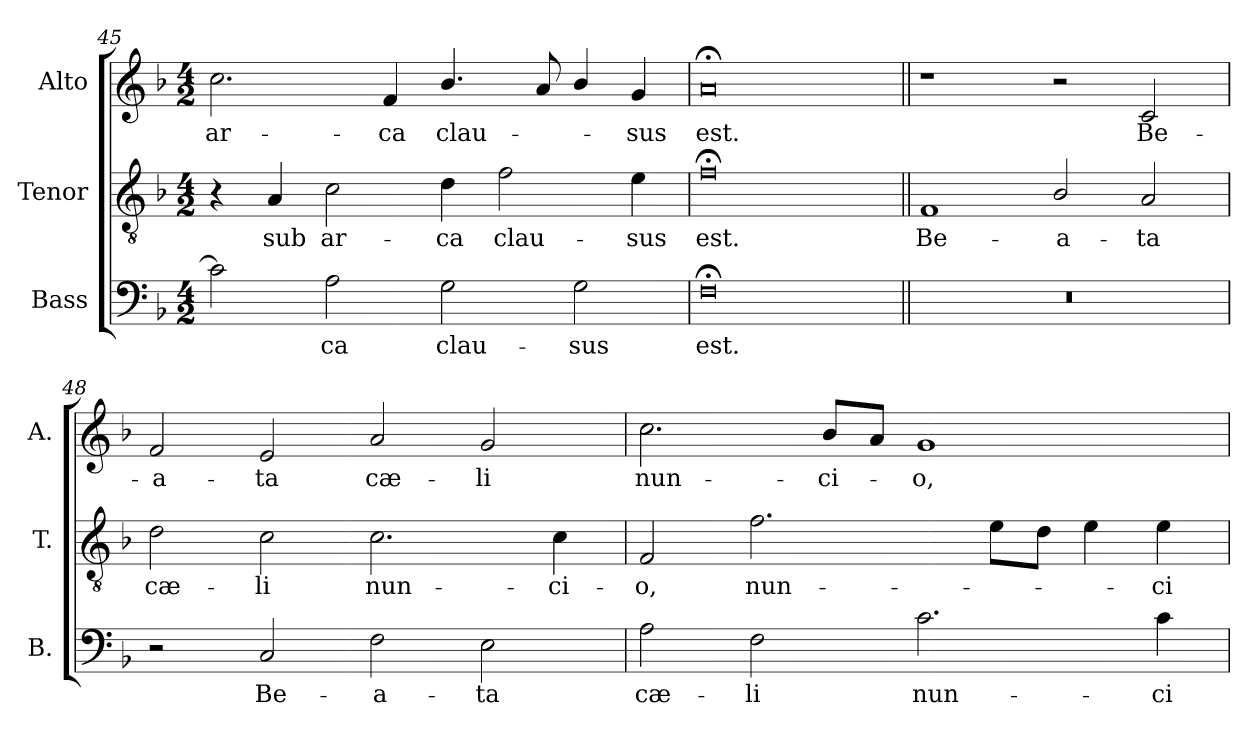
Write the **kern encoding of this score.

**kern	**text	**kern	**text	**kern	**text
*part3	*part3	*part2	*part2	*part1	*part1
*staff3	*staff3	*staff2	*staff2	*staff1	*staff1
*I"Bass	*	*I"Tenor	*	*I"Alto	*
*I'B.	*	*I'T.	*	*I'A.	*
*clefF4	*	*clefGv2	*	*clefG2	*
*	*	*ITrd7c12	*	*	*
*k[b-]	*	*k[b-]	*	*k[b-]	*
*F:	*	*F:	*	*F:	*
*M4/2	*	*M4/2	*	*M4/2	*
=45	=45	=45	=45	=45	=45
!	!	!	!	!	!LO:LY:b:color=#000000
2ci\]	.	4r	.	2.cci\	ar-
!	!	!	!LO:LY:b:color=#000000	!	!
.	.	4AAi/	sub	.	.
!	!LO:LY:b:color=#000000	!	!	!	!
!	!	!	!LO:LY:b:color=#000000	!	!
2Ai\	-ca	2Ci\	ar-	.	.
!	!	!	!	!	!LO:LY:b:color=#000000
.	.	.	.	4fi/	-ca
!	!LO:LY:b:color=#000000	!	!	!	!
!	!	!	!LO:LY:b:color=#000000	!	!
!	!	!	!	!	!LO:LY:b:color=#000000
2Gi\	clau-	4Di\	-ca	4.b-i/	clau-
!	!	!	!LO:LY:b:color=#000000	!	!
.	.	2Fi\	clau-	.	.
.	.	.	.	8ai/	.
!	!LO:LY:b:color=#000000	!	!	!	!
2Gi\	-sus	.	.	4b-i/	.
!	!	!	!LO:LY:b:color=#000000	!	!
!	!	!	!	!	!LO:LY:b:color=#000000
.	.	4Ei\	-sus	4gi/	-sus
=46	=46	=46	=46	=46	=46
!	!LO:LY:b:color=#000000	!	!	!	!
!	!	!	!LO:LY:b:color=#000000	!	!
!	!	!	!	!	!LO:LY:b:color=#000000
0F;i	est.	0F;i	est.	0a;i	est.
!!LO:PB:g=z
=47||	=47||	=47||	=47||	=47||	=47||
!LO:N:vis=1	!	!	!	!	!
!	!	!	!LO:LY:b:color=#000000	!	!
0r	.	1FFi	Be-	1r	.
!	!	!	!LO:LY:b:color=#000000	!	!
.	.	2BB-i/	-a-	2r	.
!	!	!	!LO:LY:b:color=#000000	!	!
!	!	!	!	!	!LO:LY:b:color=#000000
.	.	2AAi/	-ta	2ci/	Be-
=48	=48	=48	=48	=48	=48
!	!	!	!LO:LY:b:color=#000000	!	!
!	!	!	!	!	!LO:LY:b:color=#000000
2r	.	2Di\	cæ-	2fi/	-a-
!	!LO:LY:b:color=#000000	!	!	!	!
!	!	!	!LO:LY:b:color=#000000	!	!
!	!	!	!	!	!LO:LY:b:color=#000000
2Ci/	Be-	2Ci\	-li	2ei/	-ta
!	!LO:LY:b:color=#000000	!	!	!	!
!	!	!	!LO:LY:b:color=#000000	!	!
!	!	!	!	!	!LO:LY:b:color=#000000
2Fi\	-a-	2.Ci\	nun-	2ai/	cæ-
!	!LO:LY:b:color=#000000	!	!	!	!
!	!	!	!	!	!LO:LY:b:color=#000000
2Ei\	-ta	.	.	2gi/	-li
!	!	!	!LO:LY:b:color=#000000	!	!
.	.	4Ci\	-ci-	.	.
=49	=49	=49	=49	=49	=49
!	!LO:LY:b:color=#000000	!	!	!	!
!	!	!	!LO:LY:b:color=#000000	!	!
!	!	!	!	!	!LO:LY:b:color=#000000
2Ai\	cæ-	2FFi/	-o,	2.cci\	nun-
!	!LO:LY:b:color=#000000	!	!	!	!
!	!	!	!LO:LY:b:color=#000000	!	!
2Fi\	-li	2.Fi\	nun-	.	.
!	!	!	!	!	!LO:LY:b:color=#000000
.	.	.	.	8b-i/L	-ci-
.	.	.	.	8ai/J	.
!	!LO:LY:b:color=#000000	!	!	!	!
!	!	!	!	!	!LO:LY:b:color=#000000
2.ci\	nun-	.	.	1gi	-o,
.	.	8Ei\L	.	.	.
.	.	8Di\J	.	.	.
.	.	4Ei\	.	.	.
!	!LO:LY:b:color=#000000	!	!	!	!
!	!	!	!LO:LY:b:color=#000000	!	!
4ci\	-ci-	4Ei\	-ci-	.	.
=	=	=	=	=	=
*-	*-	*-	*-	*-	*-
